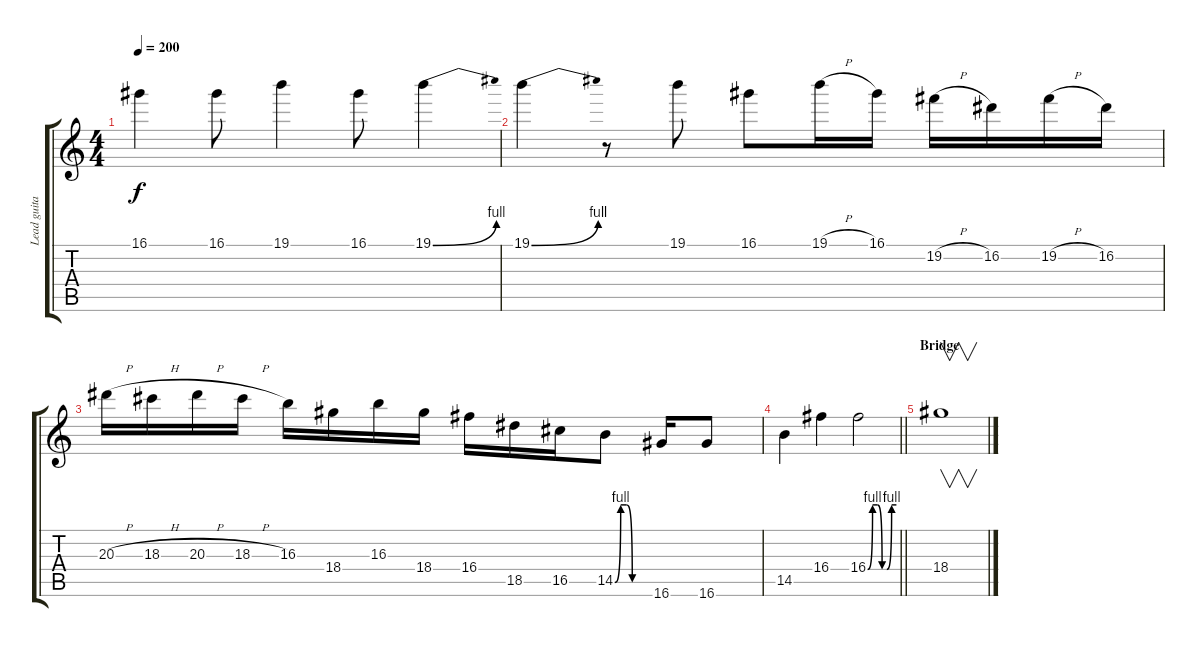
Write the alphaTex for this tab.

\track ("Lead guitar" "Lead guita") {instrument distortionguitar}
\staff {score tabs}
\tuning (E4 B3 G3 D3 A2 E2) {hide}
\ts (4 4)
\tempo 200
\clef g2
\ks c
16.1.4{dy f} 16.1.8 19.1.4 16.1.8 19.1{be (bend 0 0 60 4)}.4 |
19.1{be (bend 0 0 60 4)}.4 r.8 19.1.8 16.1.8 19.1{h}.16 16.1.16 19.2{h}.16 16.2.16 19.2{h}.16 16.2.16 |
20.3{h}.16 18.3{h}.16 20.3{h}.16 18.3{h}.16 16.3.16 18.4.16 16.3.16 18.4.16 16.4.16 18.5.16 16.5.16 14.5{be (custom 0 0 10 4 20 4 30 0 60 0)}.8 16.6.16 16.6.8 |
\barLineRight lightlight
14.5.4 16.4.4 16.4{be (custom 0 0 10 4 20 4 30 0 40 0 50 4 60 4)}.2 |
\section ("" "Bridge")
18.4.1{v}
